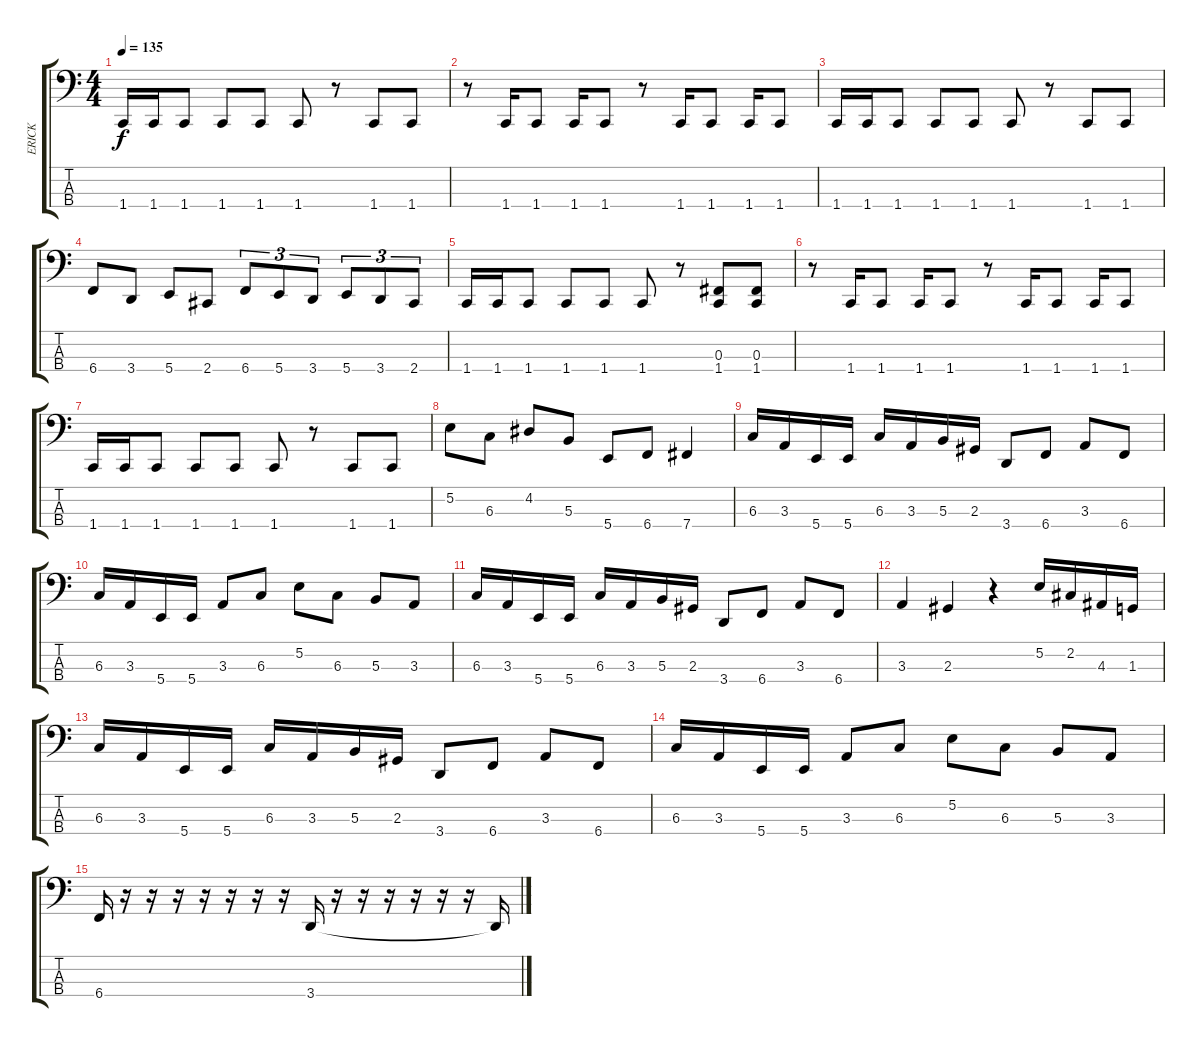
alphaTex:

\track ("ERICK " "ERICK ") {instrument electricbassfinger}
\staff {score tabs}
\tuning (E2 B1 Gb1 B0) {hide}
\ts (4 4)
\tempo 135
\clef f4
\ks c
1.4.16{dy f} 1.4.16 1.4.8 1.4.8 1.4.8 1.4.8 r.8 1.4.8 1.4.8 |
r.8 1.4.16 1.4.8 1.4.16 1.4.8 r.8 1.4.16 1.4.8 1.4.16 1.4.8 |
1.4.16 1.4.16 1.4.8 1.4.8 1.4.8 1.4.8 r.8 1.4.8 1.4.8 |
6.4.8 3.4.8 5.4.8 2.4.8 6.4.8{tu (3 2)} 5.4.8{tu (3 2)} 3.4.8{tu (3 2)} 5.4.8{tu (3 2)} 3.4.8{tu (3 2)} 2.4.8{tu (3 2)} |
1.4.16 1.4.16 1.4.8 1.4.8 1.4.8 1.4.8 r.8 (0.3 1.4).8 (0.3 1.4).8 |
r.8 1.4.16 1.4.8 1.4.16 1.4.8 r.8 1.4.16 1.4.8 1.4.16 1.4.8 |
1.4.16 1.4.16 1.4.8 1.4.8 1.4.8 1.4.8 r.8 1.4.8 1.4.8 |
5.2.8 6.3.8 4.2.8 5.3.8 5.4.8 6.4.8 7.4.4 |
6.3.16 3.3.16 5.4.16 5.4.16 6.3.16 3.3.16 5.3.16 2.3.16 3.4.8 6.4.8 3.3.8 6.4.8 |
6.3.16 3.3.16 5.4.16 5.4.16 3.3.8 6.3.8 5.2.8 6.3.8 5.3.8 3.3.8 |
6.3.16 3.3.16 5.4.16 5.4.16 6.3.16 3.3.16 5.3.16 2.3.16 3.4.8 6.4.8 3.3.8 6.4.8 |
3.3.4 2.3.4 r.4 5.2.16 2.2.16 4.3.16 1.3.16 |
6.3.16 3.3.16 5.4.16 5.4.16 6.3.16 3.3.16 5.3.16 2.3.16 3.4.8 6.4.8 3.3.8 6.4.8 |
6.3.16 3.3.16 5.4.16 5.4.16 3.3.8 6.3.8 5.2.8 6.3.8 5.3.8 3.3.8 |
6.4.16 r.16 r.16 r.16 r.16 r.16 r.16 r.16 3.4.16 r.16 r.16 r.16 r.16 r.16 r.16 3.4{t}.16
